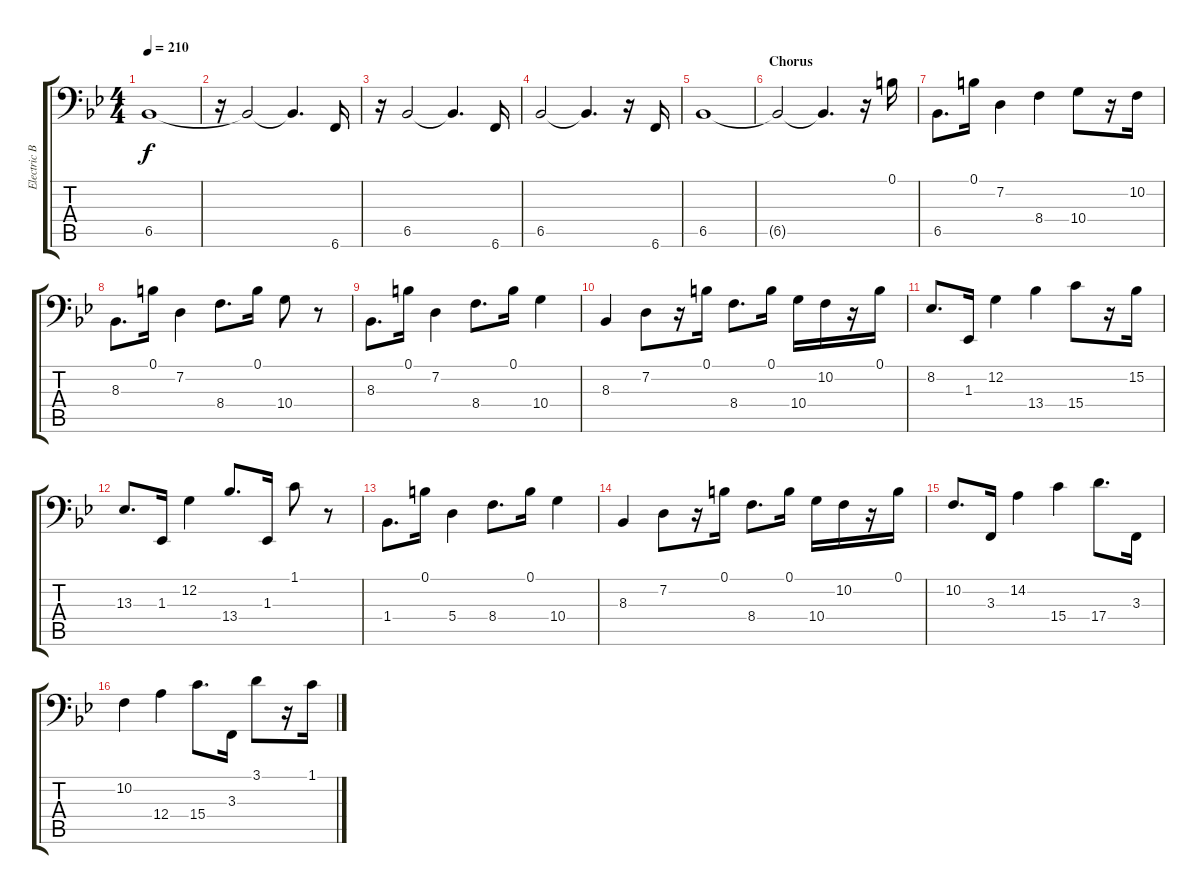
\track ("Electric Bass (Finger)    " "Electric B") {instrument electricbassfinger}
\staff {score tabs}
\tuning (B2 G1 D1 A1 E1 B0) {hide}
\ts (4 4)
\tempo 210
\clef f4
\ks bb
6.5.1{dy f} |
r.16 6.5{t}.2 6.5{t}.4{d} 6.6.16 |
r.16 6.5.2 6.5{t}.4{d} 6.6.16 |
6.5.2 6.5{t}.4{d} r.16 6.6.16 |
6.5.1 |
\section ("" "Chorus")
6.5{t}.2 6.5{t}.4{d} r.16 0.1.16 |
6.5.8{d} 0.1.16 7.2.4 8.4.4 10.4.8 r.16 10.2.16 |
8.3.8{d} 0.1.16 7.2.4 8.4.8{d} 0.1.16 10.4.8 r.8 |
8.3.8{d} 0.1.16 7.2.4 8.4.8{d} 0.1.16 10.4.4 |
8.3.4 7.2.8 r.16 0.1.16 8.4.8{d} 0.1.16 10.4.16 10.2.16 r.16 0.1.16 |
8.2.8{d} 1.3.16 12.2.4 13.4.4 15.4.8 r.16 15.2.16 |
13.3.8{d} 1.3.16 12.2.4 13.4.8{d} 1.3.16 1.1.8 r.8 |
1.4.8{d} 0.1.16 5.4.4 8.4.8{d} 0.1.16 10.4.4 |
8.3.4 7.2.8 r.16 0.1.16 8.4.8{d} 0.1.16 10.4.16 10.2.16 r.16 0.1.16 |
10.2.8{d} 3.3.16 14.2.4 15.4.4 17.4.8{d} 3.3.16 |
10.2.4 12.4.4 15.4.8{d} 3.3.16 3.1.8 r.16 1.1.16
